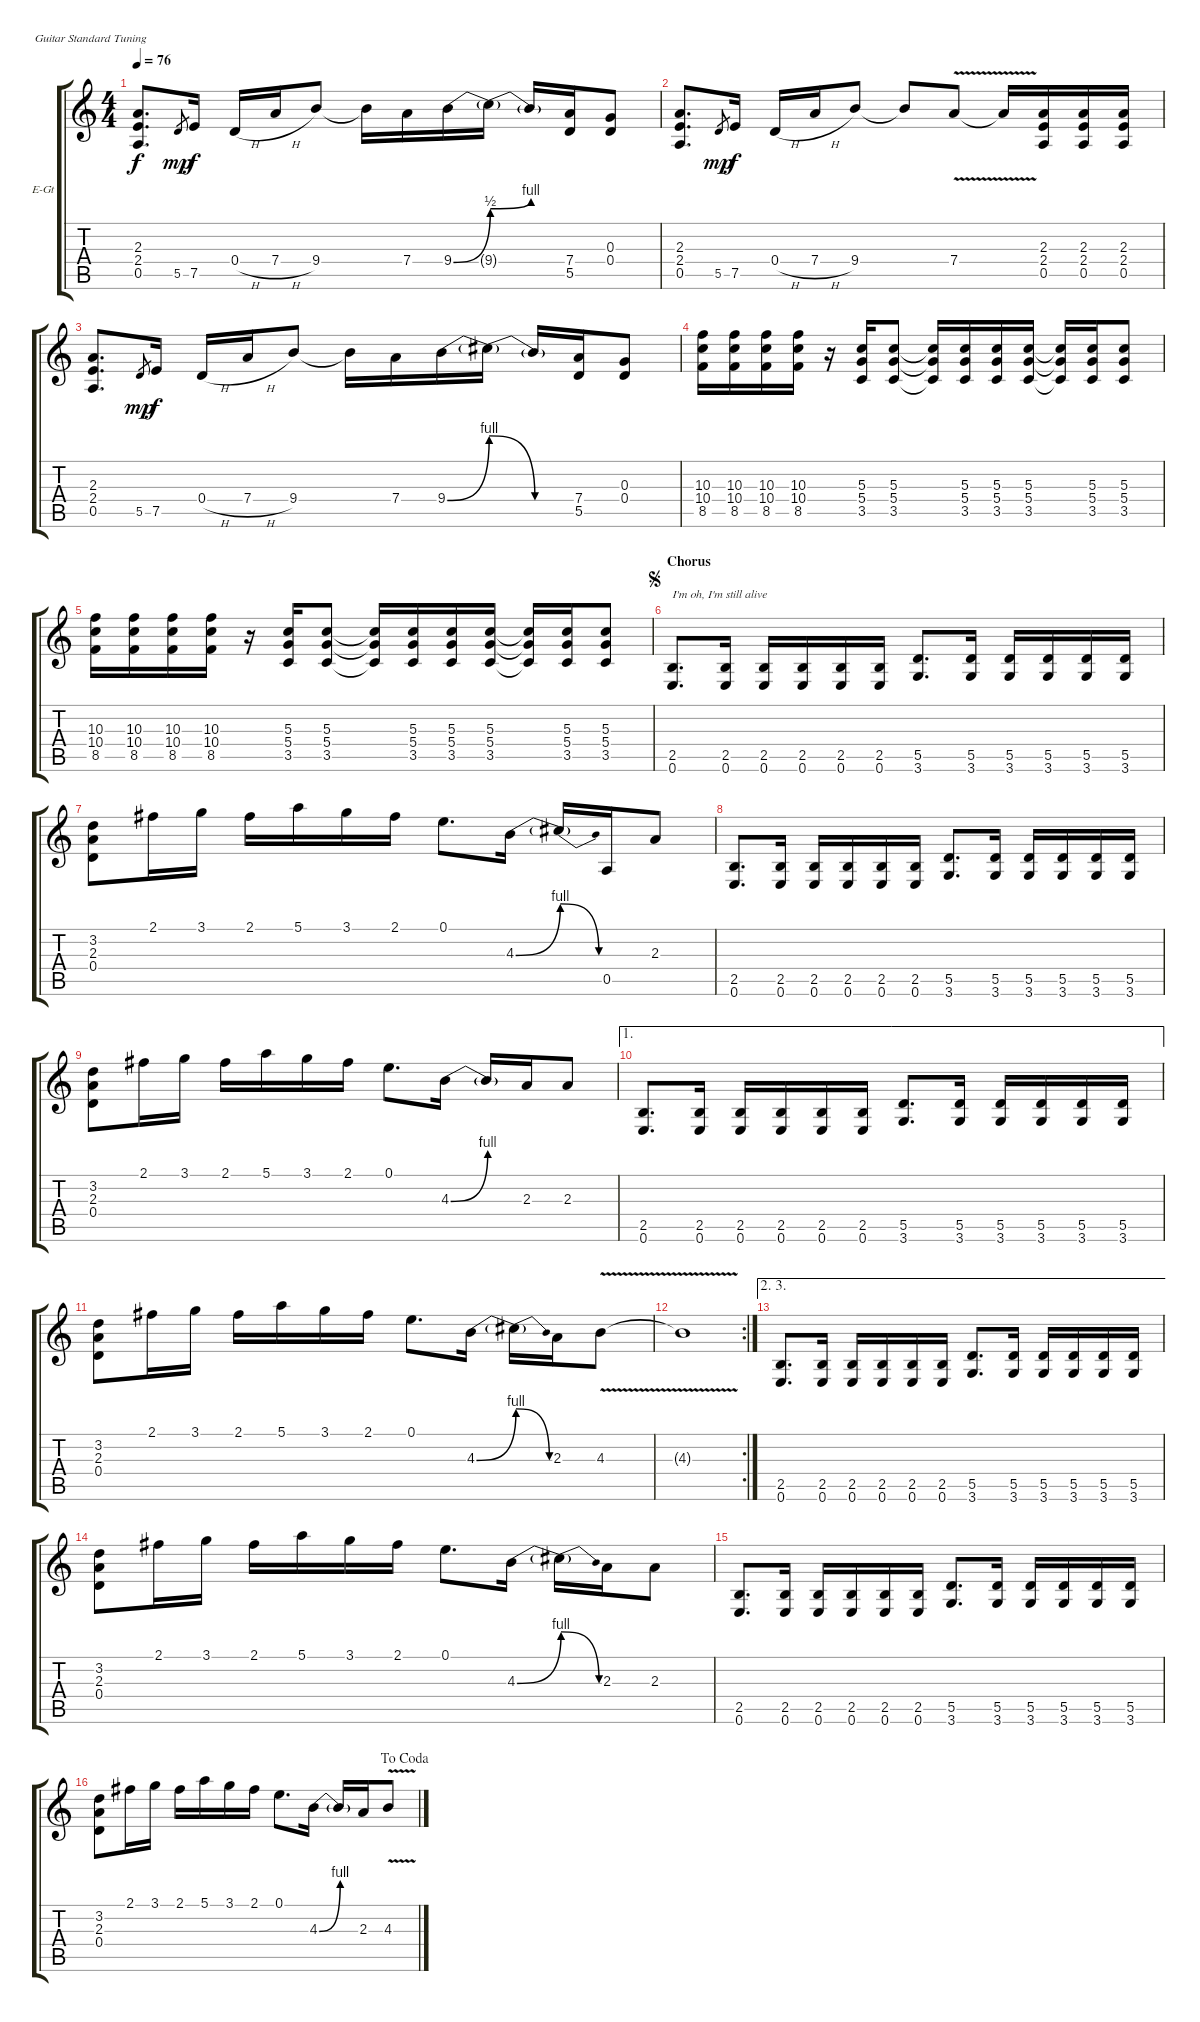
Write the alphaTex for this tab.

\bracketExtendMode groupsimilarinstruments
\firstSystemTrackNameOrientation horizontal
\otherSystemsTrackNameOrientation horizontal
\track ("Gtr.1" "E-Gt") {instrument distortionguitar}
\staff {score tabs}
\tuning (E4 B3 G3 D3 A2 E2)
\ts (4 4)
\tempo 76
\clef g2
\ks c
(2.3 2.4 0.5).8{d dy f} 5.5.8{gr dy mp} 7.5.16{dy f} 0.4{h}.16 7.4{h}.16 9.4.8 9.4{t}.16 7.4.16 9.4{be (bend 0 0 60 2)}.16 9.4{be (bend 0 2 60 4) t}.16 9.4{be (hold 0 0 60 0) t}.16 (7.4 5.5).16 (0.3 0.4).8 |
(2.3 2.4 0.5).8{d} 5.5.8{gr dy mp} 7.5.16{dy f} 0.4{h}.16 7.4{h}.16 9.4.8 9.4{t}.8 7.4{v}.8 7.4{v t}.16 (2.3 2.4 0.5).16 (2.3 2.4 0.5).16 (2.3 2.4 0.5).16 |
(2.3 2.4 0.5).8{d} 5.5.8{gr dy mp} 7.5.16{dy f} 0.4{h}.16 7.4{h}.16 9.4.8 9.4{t}.16 7.4.16 9.4{be (bend 0 0 60 4)}.16 9.4{be (release 0 4 60 0) t}.16 9.4{be (hold 0 0 60 0) t}.16 (7.4 5.5).16 (0.3 0.4).8 |
(10.3 10.4 8.5).16 (10.3 10.4 8.5).16 (10.3 10.4 8.5).16 (10.3 10.4 8.5).16 r.16 (5.3 5.4 3.5).16 (5.3 5.4 3.5).8 (5.3{t} 5.4{t} 3.5{t}).16 (5.3 5.4 3.5).16 (5.3 5.4 3.5).16 (5.3 5.4 3.5).16 (5.3{t} 5.4{t} 3.5{t}).16 (5.3 5.4 3.5).16 (5.3 5.4 3.5).8 |
(10.3 10.4 8.5).16 (10.3 10.4 8.5).16 (10.3 10.4 8.5).16 (10.3 10.4 8.5).16 r.16 (5.3 5.4 3.5).16 (5.3 5.4 3.5).8 (5.3{t} 5.4{t} 3.5{t}).16 (5.3 5.4 3.5).16 (5.3 5.4 3.5).16 (5.3 5.4 3.5).16 (5.3{t} 5.4{t} 3.5{t}).16 (5.3 5.4 3.5).16 (5.3 5.4 3.5).8 |
\section ("" "Chorus")
\jump segno
(2.5 0.6).8{d txt "I'm oh, I'm still alive"} (2.5 0.6).16 (2.5 0.6).16 (2.5 0.6).16 (2.5 0.6).16 (2.5 0.6).16 (5.5 3.6).8{d} (5.5 3.6).16 (5.5 3.6).16 (5.5 3.6).16 (5.5 3.6).16 (5.5 3.6).16 |
(3.2 2.3 0.4).8 2.1.16 3.1.16 2.1.16 5.1.16 3.1.16 2.1.16 0.1.8{d} 4.3{be (bend 0 0 60 4)}.16 4.3{be (release 0 4 60 0) t}.16 0.5.16 2.3.8 |
(2.5 0.6).8{d} (2.5 0.6).16 (2.5 0.6).16 (2.5 0.6).16 (2.5 0.6).16 (2.5 0.6).16 (5.5 3.6).8{d} (5.5 3.6).16 (5.5 3.6).16 (5.5 3.6).16 (5.5 3.6).16 (5.5 3.6).16 |
(3.2 2.3 0.4).8 2.1.16 3.1.16 2.1.16 5.1.16 3.1.16 2.1.16 0.1.8{d} 4.3{be (bend 0 0 60 4)}.16 4.3{be (hold 0 0 60 0) t}.16 2.3.16 2.3.8 |
\ae 1
(2.5 0.6).8{d} (2.5 0.6).16 (2.5 0.6).16 (2.5 0.6).16 (2.5 0.6).16 (2.5 0.6).16 (5.5 3.6).8{d} (5.5 3.6).16 (5.5 3.6).16 (5.5 3.6).16 (5.5 3.6).16 (5.5 3.6).16 |
(3.2 2.3 0.4).8 2.1.16 3.1.16 2.1.16 5.1.16 3.1.16 2.1.16 0.1.8{d} 4.3{be (bend 0 0 60 4)}.16 4.3{be (release 0 4 60 0) t}.16 2.3.16 4.3{v}.8 |
\rc 2
4.3{v t}.1 |
\ae (2 3)
(2.5 0.6).8{d} (2.5 0.6).16 (2.5 0.6).16 (2.5 0.6).16 (2.5 0.6).16 (2.5 0.6).16 (5.5 3.6).8{d} (5.5 3.6).16 (5.5 3.6).16 (5.5 3.6).16 (5.5 3.6).16 (5.5 3.6).16 |
(3.2 2.3 0.4).8 2.1.16 3.1.16 2.1.16 5.1.16 3.1.16 2.1.16 0.1.8{d} 4.3{be (bend 0 0 60 4)}.16 4.3{be (release 0 4 60 0) t}.16 2.3.16 2.3.8 |
(2.5 0.6).8{d} (2.5 0.6).16 (2.5 0.6).16 (2.5 0.6).16 (2.5 0.6).16 (2.5 0.6).16 (5.5 3.6).8{d} (5.5 3.6).16 (5.5 3.6).16 (5.5 3.6).16 (5.5 3.6).16 (5.5 3.6).16 |
\jump dacoda
(3.2 2.3 0.4).8 2.1.16 3.1.16 2.1.16 5.1.16 3.1.16 2.1.16 0.1.8{d} 4.3{be (bend 0 0 60 4)}.16 4.3{be (hold 0 0 60 0) t}.16 2.3.16 4.3{v}.8
